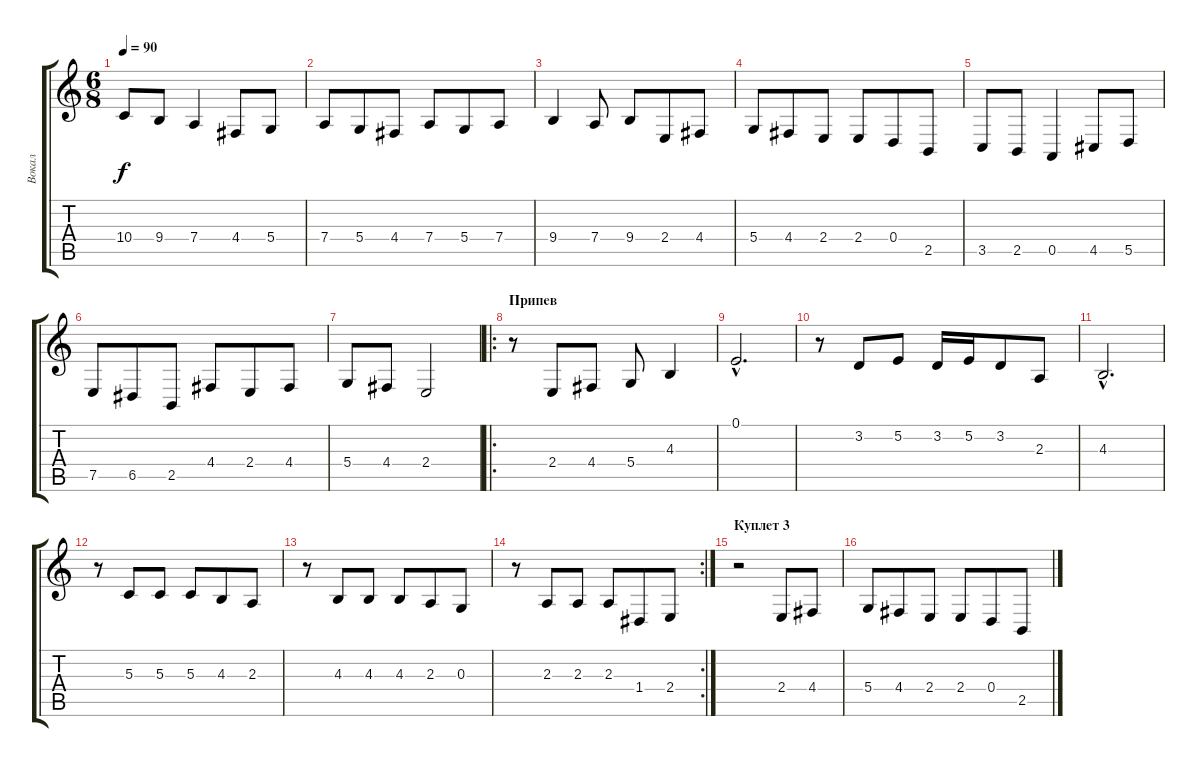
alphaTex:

\track ("Вокал" "Вокал") {instrument clarinet}
\staff {score tabs}
\tuning (E4 B3 G3 D3 A2 E2) {hide}
\ts (6 8)
\tempo 90
\clef g2
\ks c
10.4.8{dy f} 9.4.8 7.4.4 4.4.8 5.4.8 |
7.4.8 5.4.8 4.4.8 7.4.8 5.4.8 7.4.8 |
9.4.4 7.4.8 9.4.8 2.4.8 4.4.8 |
5.4.8 4.4.8 2.4.8 2.4.8 0.4.8 2.5.8 |
3.5.8 2.5.8 0.5.4 4.5.8 5.5.8 |
7.5.8 6.5.8 2.5.8 4.4.8 2.4.8 4.4.8 |
5.4.8 4.4.8 2.4.2 |
\ro
\section ("" "Припев")
r.8 2.4.8 4.4.8 5.4.8 4.3.4 |
0.1{hac}.2{d} |
r.8 3.2.8 5.2.8 3.2.16 5.2.16 3.2.8 2.3.8 |
4.3{hac}.2{d} |
r.8 5.3.8 5.3.8 5.3.8 4.3.8 2.3.8 |
r.8 4.3.8 4.3.8 4.3.8 2.3.8 0.3.8 |
\rc 2
r.8 2.3.8 2.3.8 2.3.8 1.4.8 2.4.8 |
\section ("" "Куплет 3")
r.2 2.4.8 4.4.8 |
5.4.8 4.4.8 2.4.8 2.4.8 0.4.8 2.5.8
